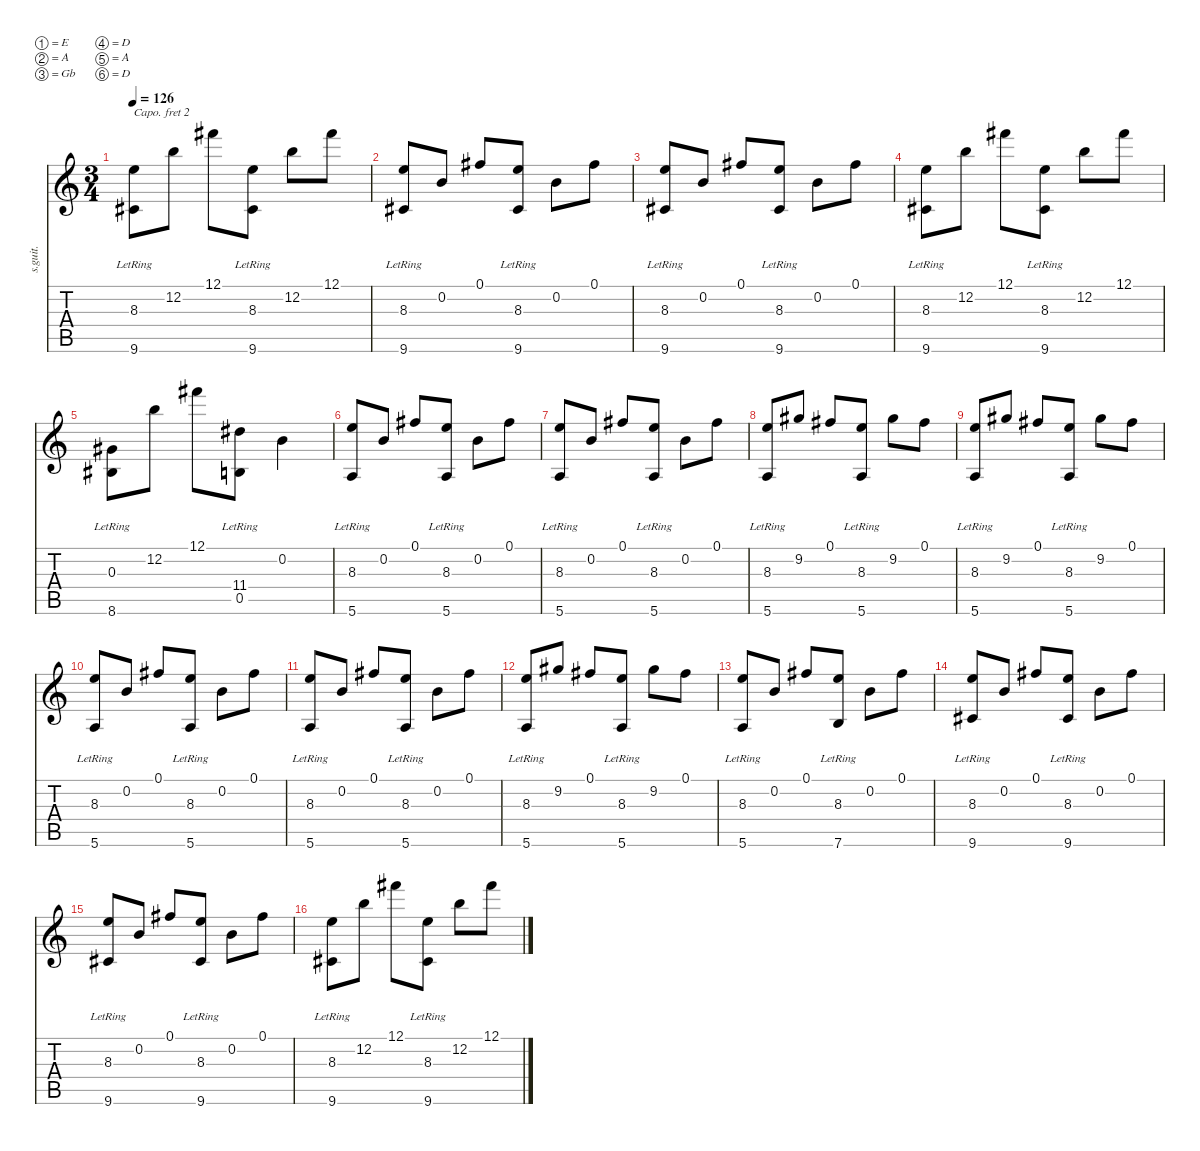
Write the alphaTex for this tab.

\defaultSystemsLayout 4
\hideDynamics
\bracketExtendMode nobrackets
\track ("Alternate Tab" "s.guit.") {instrument electricguitarjazz}
\staff {score tabs}
\capo 2
\tuning (E4 A3 Gb3 D3 A2 D2)
\ts (3 4)
\tempo 126
\clef g2
\ks c
(8.3{lr} 9.6{lr}).8{lyrics (0 "") lyrics (1 "") lyrics (2 "") lyrics (3 "") lyrics (4 "") dy mf} 12.2.8{lyrics (0 "") lyrics (1 "") lyrics (2 "") lyrics (3 "") lyrics (4 "")} 12.1.8{lyrics (0 "") lyrics (1 "") lyrics (2 "") lyrics (3 "") lyrics (4 "")} (8.3{lr} 9.6{lr}).8{lyrics (0 "") lyrics (1 "") lyrics (2 "") lyrics (3 "") lyrics (4 "")} 12.2.8{lyrics (0 "") lyrics (1 "") lyrics (2 "") lyrics (3 "") lyrics (4 "")} 12.1.8{lyrics (0 "") lyrics (1 "") lyrics (2 "") lyrics (3 "") lyrics (4 "")} |
(8.3{lr} 9.6{lr}).8{lyrics (0 "") lyrics (1 "") lyrics (2 "") lyrics (3 "") lyrics (4 "")} 0.2.8{lyrics (0 "") lyrics (1 "") lyrics (2 "") lyrics (3 "") lyrics (4 "")} 0.1.8{lyrics (0 "") lyrics (1 "") lyrics (2 "") lyrics (3 "") lyrics (4 "")} (8.3{lr} 9.6{lr}).8{lyrics (0 "") lyrics (1 "") lyrics (2 "") lyrics (3 "") lyrics (4 "")} 0.2.8{lyrics (0 "") lyrics (1 "") lyrics (2 "") lyrics (3 "") lyrics (4 "")} 0.1.8{lyrics (0 "") lyrics (1 "") lyrics (2 "") lyrics (3 "") lyrics (4 "")} |
(8.3{lr} 9.6{lr}).8{lyrics (0 "") lyrics (1 "") lyrics (2 "") lyrics (3 "") lyrics (4 "")} 0.2.8{lyrics (0 "") lyrics (1 "") lyrics (2 "") lyrics (3 "") lyrics (4 "")} 0.1.8{lyrics (0 "") lyrics (1 "") lyrics (2 "") lyrics (3 "") lyrics (4 "")} (8.3{lr} 9.6{lr}).8{lyrics (0 "") lyrics (1 "") lyrics (2 "") lyrics (3 "") lyrics (4 "")} 0.2.8{lyrics (0 "") lyrics (1 "") lyrics (2 "") lyrics (3 "") lyrics (4 "")} 0.1.8{lyrics (0 "") lyrics (1 "") lyrics (2 "") lyrics (3 "") lyrics (4 "")} |
(8.3{lr} 9.6{lr}).8{lyrics (0 "") lyrics (1 "") lyrics (2 "") lyrics (3 "") lyrics (4 "")} 12.2.8{lyrics (0 "") lyrics (1 "") lyrics (2 "") lyrics (3 "") lyrics (4 "")} 12.1.8{lyrics (0 "") lyrics (1 "") lyrics (2 "") lyrics (3 "") lyrics (4 "")} (8.3{lr} 9.6{lr}).8{lyrics (0 "") lyrics (1 "") lyrics (2 "") lyrics (3 "") lyrics (4 "")} 12.2.8{lyrics (0 "") lyrics (1 "") lyrics (2 "") lyrics (3 "") lyrics (4 "")} 12.1.8{lyrics (0 "") lyrics (1 "") lyrics (2 "") lyrics (3 "") lyrics (4 "")} |
(0.3{lr acc #} 8.6{lr acc #}).8{lyrics (0 "") lyrics (1 "") lyrics (2 "") lyrics (3 "") lyrics (4 "")} 12.2.8{lyrics (0 "") lyrics (1 "") lyrics (2 "") lyrics (3 "") lyrics (4 "")} 12.1.8{lyrics (0 "") lyrics (1 "") lyrics (2 "") lyrics (3 "") lyrics (4 "")} (11.4{lr acc #} 0.5{lr}).8{lyrics (0 "") lyrics (1 "") lyrics (2 "") lyrics (3 "") lyrics (4 "")} 0.2.4{lyrics (0 "") lyrics (1 "") lyrics (2 "") lyrics (3 "") lyrics (4 "")} |
(8.3{lr} 5.6{lr}).8{lyrics (0 "") lyrics (1 "") lyrics (2 "") lyrics (3 "") lyrics (4 "")} 0.2.8{lyrics (0 "") lyrics (1 "") lyrics (2 "") lyrics (3 "") lyrics (4 "")} 0.1.8{lyrics (0 "") lyrics (1 "") lyrics (2 "") lyrics (3 "") lyrics (4 "")} (8.3{lr} 5.6{lr}).8{lyrics (0 "") lyrics (1 "") lyrics (2 "") lyrics (3 "") lyrics (4 "")} 0.2.8{lyrics (0 "") lyrics (1 "") lyrics (2 "") lyrics (3 "") lyrics (4 "")} 0.1.8{lyrics (0 "") lyrics (1 "") lyrics (2 "") lyrics (3 "") lyrics (4 "")} |
(8.3{lr} 5.6{lr}).8{lyrics (0 "") lyrics (1 "") lyrics (2 "") lyrics (3 "") lyrics (4 "")} 0.2.8{lyrics (0 "") lyrics (1 "") lyrics (2 "") lyrics (3 "") lyrics (4 "")} 0.1.8{lyrics (0 "") lyrics (1 "") lyrics (2 "") lyrics (3 "") lyrics (4 "")} (8.3{lr} 5.6{lr}).8{lyrics (0 "") lyrics (1 "") lyrics (2 "") lyrics (3 "") lyrics (4 "")} 0.2.8{lyrics (0 "") lyrics (1 "") lyrics (2 "") lyrics (3 "") lyrics (4 "")} 0.1.8{lyrics (0 "") lyrics (1 "") lyrics (2 "") lyrics (3 "") lyrics (4 "")} |
(8.3{lr} 5.6{lr}).8{lyrics (0 "") lyrics (1 "") lyrics (2 "") lyrics (3 "") lyrics (4 "")} 9.2{acc #}.8{lyrics (0 "") lyrics (1 "") lyrics (2 "") lyrics (3 "") lyrics (4 "")} 0.1.8{lyrics (0 "") lyrics (1 "") lyrics (2 "") lyrics (3 "") lyrics (4 "")} (8.3{lr} 5.6{lr}).8{lyrics (0 "") lyrics (1 "") lyrics (2 "") lyrics (3 "") lyrics (4 "")} 9.2{acc #}.8{lyrics (0 "") lyrics (1 "") lyrics (2 "") lyrics (3 "") lyrics (4 "")} 0.1.8{lyrics (0 "") lyrics (1 "") lyrics (2 "") lyrics (3 "") lyrics (4 "")} |
(8.3{lr} 5.6{lr}).8{lyrics (0 "") lyrics (1 "") lyrics (2 "") lyrics (3 "") lyrics (4 "")} 9.2{acc #}.8{lyrics (0 "") lyrics (1 "") lyrics (2 "") lyrics (3 "") lyrics (4 "")} 0.1.8{lyrics (0 "") lyrics (1 "") lyrics (2 "") lyrics (3 "") lyrics (4 "")} (8.3{lr} 5.6{lr}).8{lyrics (0 "") lyrics (1 "") lyrics (2 "") lyrics (3 "") lyrics (4 "")} 9.2{acc #}.8{lyrics (0 "") lyrics (1 "") lyrics (2 "") lyrics (3 "") lyrics (4 "")} 0.1.8{lyrics (0 "") lyrics (1 "") lyrics (2 "") lyrics (3 "") lyrics (4 "")} |
(8.3{lr} 5.6{lr}).8{lyrics (0 "") lyrics (1 "") lyrics (2 "") lyrics (3 "") lyrics (4 "")} 0.2.8{lyrics (0 "") lyrics (1 "") lyrics (2 "") lyrics (3 "") lyrics (4 "")} 0.1.8{lyrics (0 "") lyrics (1 "") lyrics (2 "") lyrics (3 "") lyrics (4 "")} (8.3{lr} 5.6{lr}).8{lyrics (0 "") lyrics (1 "") lyrics (2 "") lyrics (3 "") lyrics (4 "")} 0.2.8{lyrics (0 "") lyrics (1 "") lyrics (2 "") lyrics (3 "") lyrics (4 "")} 0.1.8{lyrics (0 "") lyrics (1 "") lyrics (2 "") lyrics (3 "") lyrics (4 "")} |
(8.3{lr} 5.6{lr}).8{lyrics (0 "") lyrics (1 "") lyrics (2 "") lyrics (3 "") lyrics (4 "")} 0.2.8{lyrics (0 "") lyrics (1 "") lyrics (2 "") lyrics (3 "") lyrics (4 "")} 0.1.8{lyrics (0 "") lyrics (1 "") lyrics (2 "") lyrics (3 "") lyrics (4 "")} (8.3{lr} 5.6{lr}).8{lyrics (0 "") lyrics (1 "") lyrics (2 "") lyrics (3 "") lyrics (4 "")} 0.2.8{lyrics (0 "") lyrics (1 "") lyrics (2 "") lyrics (3 "") lyrics (4 "")} 0.1.8{lyrics (0 "") lyrics (1 "") lyrics (2 "") lyrics (3 "") lyrics (4 "")} |
(8.3{lr} 5.6{lr}).8{lyrics (0 "") lyrics (1 "") lyrics (2 "") lyrics (3 "") lyrics (4 "")} 9.2{acc #}.8{lyrics (0 "") lyrics (1 "") lyrics (2 "") lyrics (3 "") lyrics (4 "")} 0.1.8{lyrics (0 "") lyrics (1 "") lyrics (2 "") lyrics (3 "") lyrics (4 "")} (8.3{lr} 5.6{lr}).8{lyrics (0 "") lyrics (1 "") lyrics (2 "") lyrics (3 "") lyrics (4 "")} 9.2{acc #}.8{lyrics (0 "") lyrics (1 "") lyrics (2 "") lyrics (3 "") lyrics (4 "")} 0.1.8{lyrics (0 "") lyrics (1 "") lyrics (2 "") lyrics (3 "") lyrics (4 "")} |
(8.3{lr} 5.6{lr}).8{lyrics (0 "") lyrics (1 "") lyrics (2 "") lyrics (3 "") lyrics (4 "")} 0.2.8{lyrics (0 "") lyrics (1 "") lyrics (2 "") lyrics (3 "") lyrics (4 "")} 0.1.8{lyrics (0 "") lyrics (1 "") lyrics (2 "") lyrics (3 "") lyrics (4 "")} (8.3{lr} 7.6{lr}).8{lyrics (0 "") lyrics (1 "") lyrics (2 "") lyrics (3 "") lyrics (4 "")} 0.2.8{lyrics (0 "") lyrics (1 "") lyrics (2 "") lyrics (3 "") lyrics (4 "")} 0.1.8{lyrics (0 "") lyrics (1 "") lyrics (2 "") lyrics (3 "") lyrics (4 "")} |
(8.3{lr} 9.6{lr}).8{lyrics (0 "") lyrics (1 "") lyrics (2 "") lyrics (3 "") lyrics (4 "")} 0.2.8{lyrics (0 "") lyrics (1 "") lyrics (2 "") lyrics (3 "") lyrics (4 "")} 0.1.8{lyrics (0 "") lyrics (1 "") lyrics (2 "") lyrics (3 "") lyrics (4 "")} (8.3{lr} 9.6{lr}).8{lyrics (0 "") lyrics (1 "") lyrics (2 "") lyrics (3 "") lyrics (4 "")} 0.2.8{lyrics (0 "") lyrics (1 "") lyrics (2 "") lyrics (3 "") lyrics (4 "")} 0.1.8{lyrics (0 "") lyrics (1 "") lyrics (2 "") lyrics (3 "") lyrics (4 "")} |
(8.3{lr} 9.6{lr}).8{lyrics (0 "") lyrics (1 "") lyrics (2 "") lyrics (3 "") lyrics (4 "")} 0.2.8{lyrics (0 "") lyrics (1 "") lyrics (2 "") lyrics (3 "") lyrics (4 "")} 0.1.8{lyrics (0 "") lyrics (1 "") lyrics (2 "") lyrics (3 "") lyrics (4 "")} (8.3{lr} 9.6{lr}).8{lyrics (0 "") lyrics (1 "") lyrics (2 "") lyrics (3 "") lyrics (4 "")} 0.2.8{lyrics (0 "") lyrics (1 "") lyrics (2 "") lyrics (3 "") lyrics (4 "")} 0.1.8{lyrics (0 "") lyrics (1 "") lyrics (2 "") lyrics (3 "") lyrics (4 "")} |
(8.3{lr} 9.6{lr}).8{lyrics (0 "") lyrics (1 "") lyrics (2 "") lyrics (3 "") lyrics (4 "")} 12.2.8{lyrics (0 "") lyrics (1 "") lyrics (2 "") lyrics (3 "") lyrics (4 "")} 12.1.8{lyrics (0 "") lyrics (1 "") lyrics (2 "") lyrics (3 "") lyrics (4 "")} (8.3{lr} 9.6{lr}).8{lyrics (0 "") lyrics (1 "") lyrics (2 "") lyrics (3 "") lyrics (4 "")} 12.2.8{lyrics (0 "") lyrics (1 "") lyrics (2 "") lyrics (3 "") lyrics (4 "")} 12.1.8{lyrics (0 "") lyrics (1 "") lyrics (2 "") lyrics (3 "") lyrics (4 "")}
